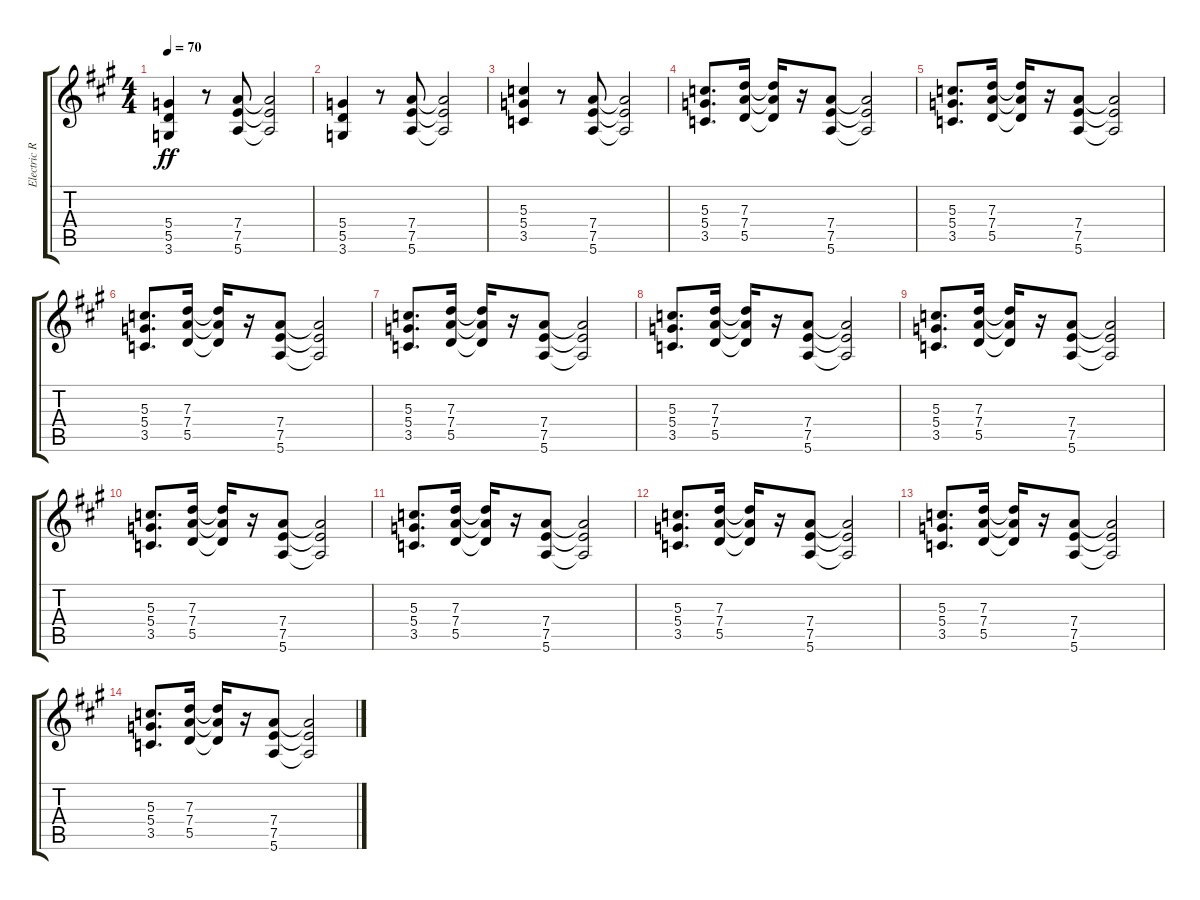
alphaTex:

\track ("Electric Rhythm, Distortion" "Electric R") {instrument overdrivenguitar}
\staff {score tabs}
\tuning (E4 B3 G3 D3 A2 E2) {hide}
\ts (4 4)
\tempo 70
\clef g2
\ks a
(5.4 5.5 3.6).4{dy ff} r.8 (7.4 7.5 5.6).8 (7.4{t} 7.5{t} 5.6{t}).2 |
(5.4 5.5 3.6).4 r.8 (7.4 7.5 5.6).8 (7.4{t} 7.5{t} 5.6{t}).2 |
(5.3 5.4 3.5).4 r.8 (7.4 7.5 5.6).8 (7.4{t} 7.5{t} 5.6{t}).2 |
(5.3 5.4 3.5).8{d} (7.3 7.4 5.5).16 (7.3{t} 7.4{t} 5.5{t}).16 r.16 (7.4 7.5 5.6).8 (7.4{t} 7.5{t} 5.6{t}).2 |
(5.3 5.4 3.5).8{d} (7.3 7.4 5.5).16 (7.3{t} 7.4{t} 5.5{t}).16 r.16 (7.4 7.5 5.6).8 (7.4{t} 7.5{t} 5.6{t}).2 |
(5.3 5.4 3.5).8{d} (7.3 7.4 5.5).16 (7.3{t} 7.4{t} 5.5{t}).16 r.16 (7.4 7.5 5.6).8 (7.4{t} 7.5{t} 5.6{t}).2 |
(5.3 5.4 3.5).8{d} (7.3 7.4 5.5).16 (7.3{t} 7.4{t} 5.5{t}).16 r.16 (7.4 7.5 5.6).8 (7.4{t} 7.5{t} 5.6{t}).2 |
(5.3 5.4 3.5).8{d} (7.3 7.4 5.5).16 (7.3{t} 7.4{t} 5.5{t}).16 r.16 (7.4 7.5 5.6).8 (7.4{t} 7.5{t} 5.6{t}).2 |
(5.3 5.4 3.5).8{d} (7.3 7.4 5.5).16 (7.3{t} 7.4{t} 5.5{t}).16 r.16 (7.4 7.5 5.6).8 (7.4{t} 7.5{t} 5.6{t}).2 |
(5.3 5.4 3.5).8{d} (7.3 7.4 5.5).16 (7.3{t} 7.4{t} 5.5{t}).16 r.16 (7.4 7.5 5.6).8 (7.4{t} 7.5{t} 5.6{t}).2 |
(5.3 5.4 3.5).8{d} (7.3 7.4 5.5).16 (7.3{t} 7.4{t} 5.5{t}).16 r.16 (7.4 7.5 5.6).8 (7.4{t} 7.5{t} 5.6{t}).2 |
(5.3 5.4 3.5).8{d} (7.3 7.4 5.5).16 (7.3{t} 7.4{t} 5.5{t}).16 r.16 (7.4 7.5 5.6).8 (7.4{t} 7.5{t} 5.6{t}).2 |
(5.3 5.4 3.5).8{d} (7.3 7.4 5.5).16 (7.3{t} 7.4{t} 5.5{t}).16 r.16 (7.4 7.5 5.6).8 (7.4{t} 7.5{t} 5.6{t}).2 |
(5.3 5.4 3.5).8{d} (7.3 7.4 5.5).16 (7.3{t} 7.4{t} 5.5{t}).16 r.16 (7.4 7.5 5.6).8 (7.4{t} 7.5{t} 5.6{t}).2
